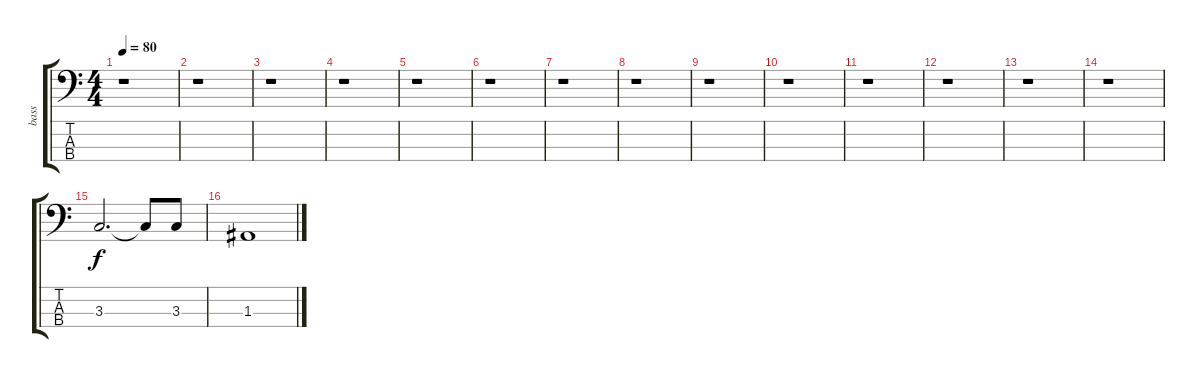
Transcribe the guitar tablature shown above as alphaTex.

\track ("bass" "bass") {instrument fretlessbass}
\staff {score tabs}
\tuning (G2 D2 A1 E1) {hide}
\ts (4 4)
\tempo 80
\clef f4
\ks c
r.1{dy f instrument fretlessbass} |
r.1 |
r.1 |
r.1 |
r.1 |
r.1 |
r.1 |
r.1 |
r.1 |
r.1 |
r.1 |
r.1 |
r.1 |
r.1 |
3.3.2{d} 3.3{t}.8 3.3.8 |
1.3.1
